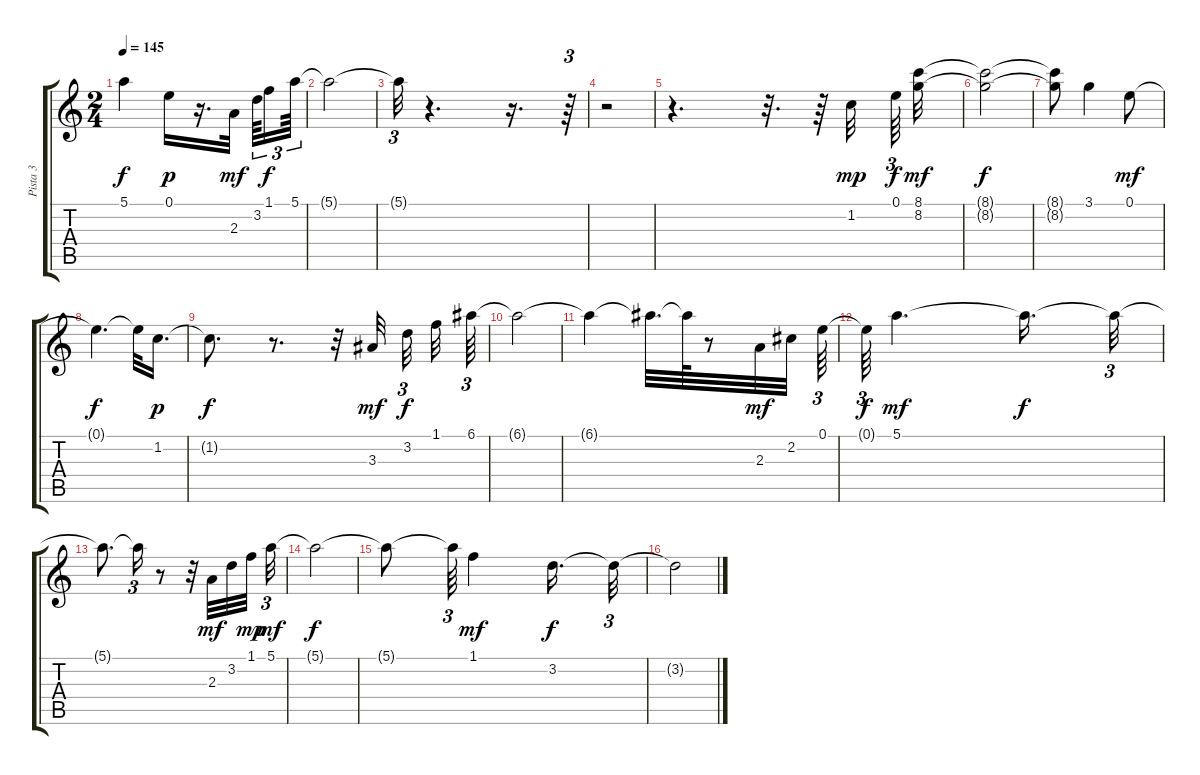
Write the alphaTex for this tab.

\track ("Pista 3" "Pista 3") {instrument electricguitarclean}
\staff {score tabs}
\tuning (E4 B3 G3 D3 A2 E2) {hide}
\ts (2 4)
\tempo 145
\clef g2
\ks c
5.1.4{dy f} 0.1.16{dy p} r.16{d} 2.3.32{dy mf beam splitsecondary} 3.2.64{tu (3 2)} 1.1.16{tu (3 2) dy f} 5.1.64{tu (3 2)} |
5.1{t}.2 |
5.1{t}.32{tu (3 2)} r.4{d} r.16{d} r.64{tu (3 2)} |
r.2 |
r.4{d} r.32{d} r.64 1.2.32{dy mp beam splitsecondary} 0.1.64{tu (3 2) dy f} (8.1 8.2).32{dy mf} |
(8.1{t} 8.2{t}).2{dy f} |
(8.1{t} 8.2{t}).8 3.1.4 0.1.8{dy mf} |
0.1{t}.4{d dy f} 0.1{t}.32 1.2.16{d dy p} |
1.2{t}.8{d dy f} r.8{d} r.32 3.3.32{dy mf beam splitsecondary} 3.2.32{tu (3 2) dy f beam splitsecondary} 1.1.32 6.1.64{tu (3 2)} |
6.1{t}.2 |
6.1{t}.4 6.1{t}.32{d} 6.1{t}.64 r.8 2.3.32{dy mf} 2.2.32 0.1.64{tu (3 2)} |
0.1{t}.64{tu (3 2) dy f} 5.1.4{d dy mf} 5.1{t}.16{d dy f} 5.1{t}.32{tu (3 2)} |
5.1{t}.8{d} 5.1{t}.16{tu (3 2)} r.8 r.32 2.3.32{dy mf} 3.2.32 1.1.32{dy mp beam splitsecondary} 5.1.32{tu (3 2) dy mf} |
5.1{t}.2{dy f} |
5.1{t}.8 5.1{t}.64{tu (3 2)} 1.1.4{dy mf} 3.2.16{d dy f} 3.2{t}.32{tu (3 2)} |
3.2{t}.2
